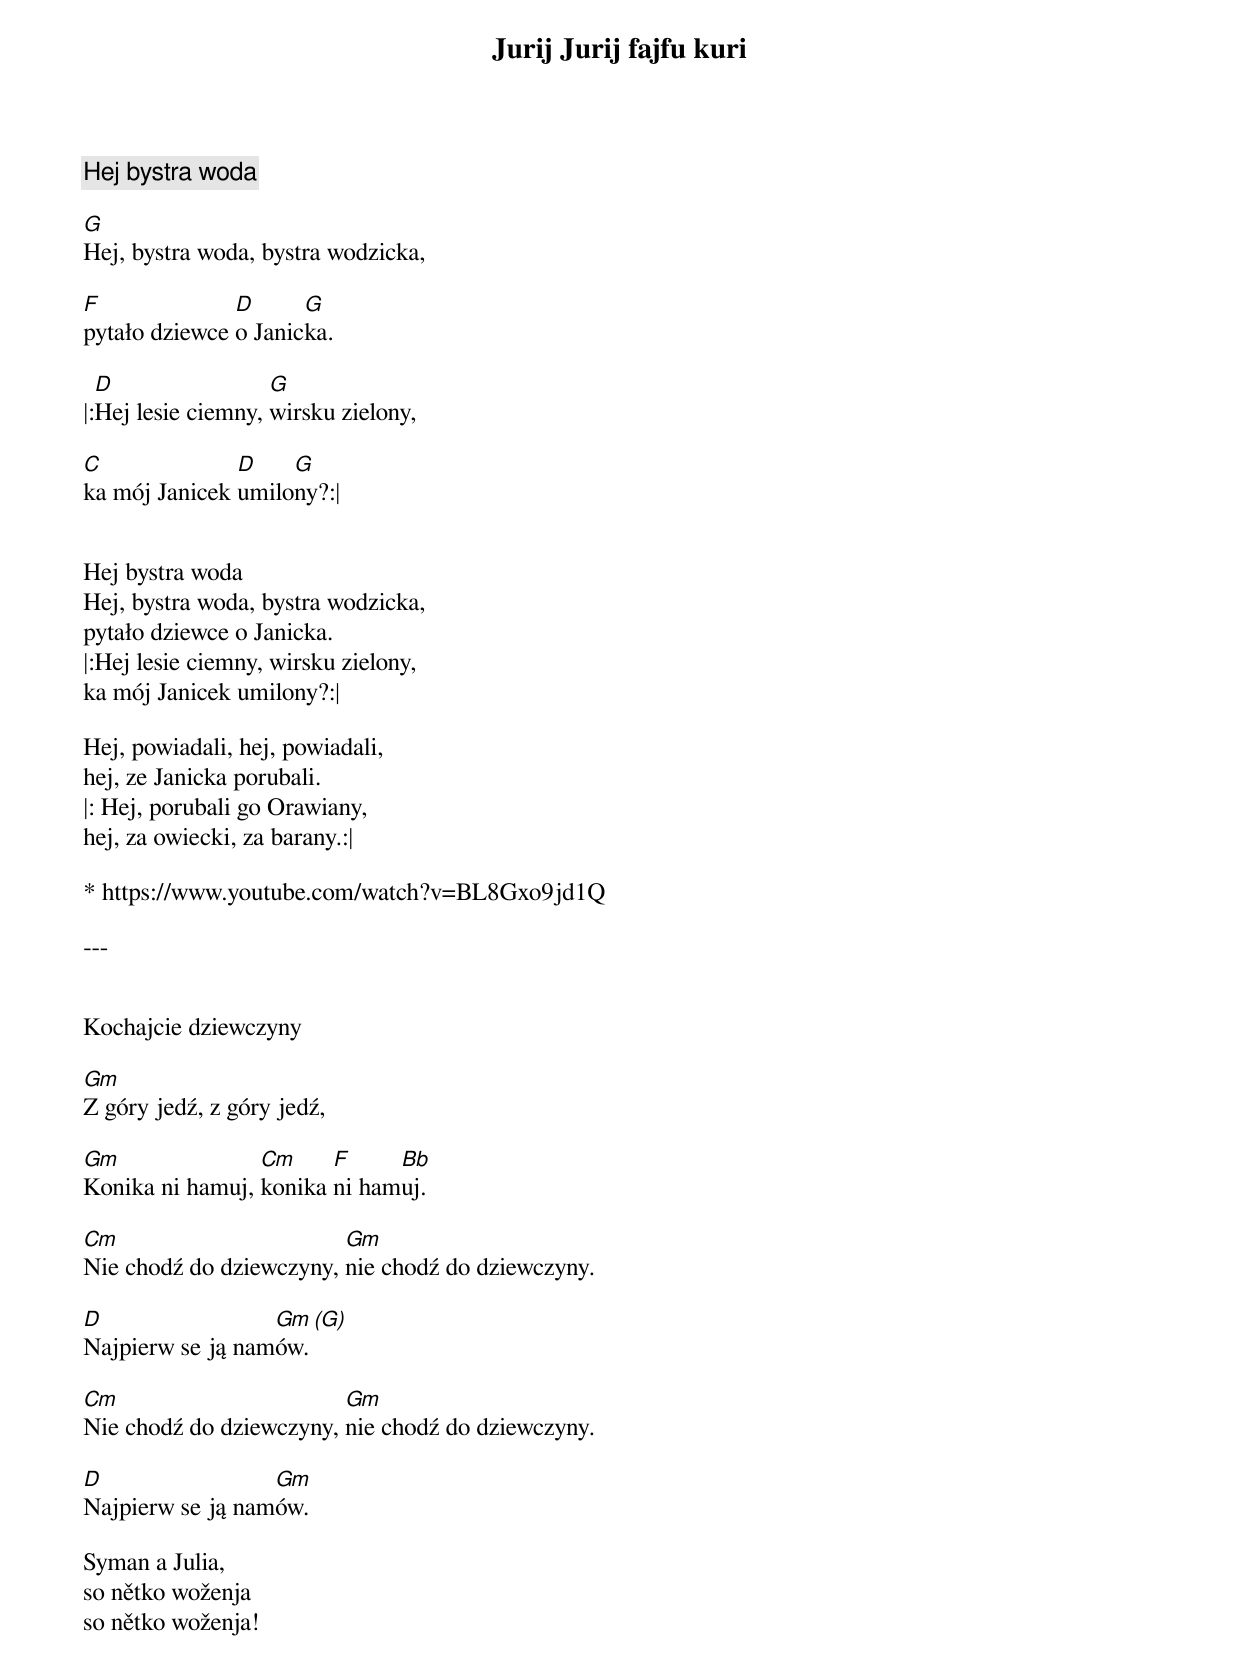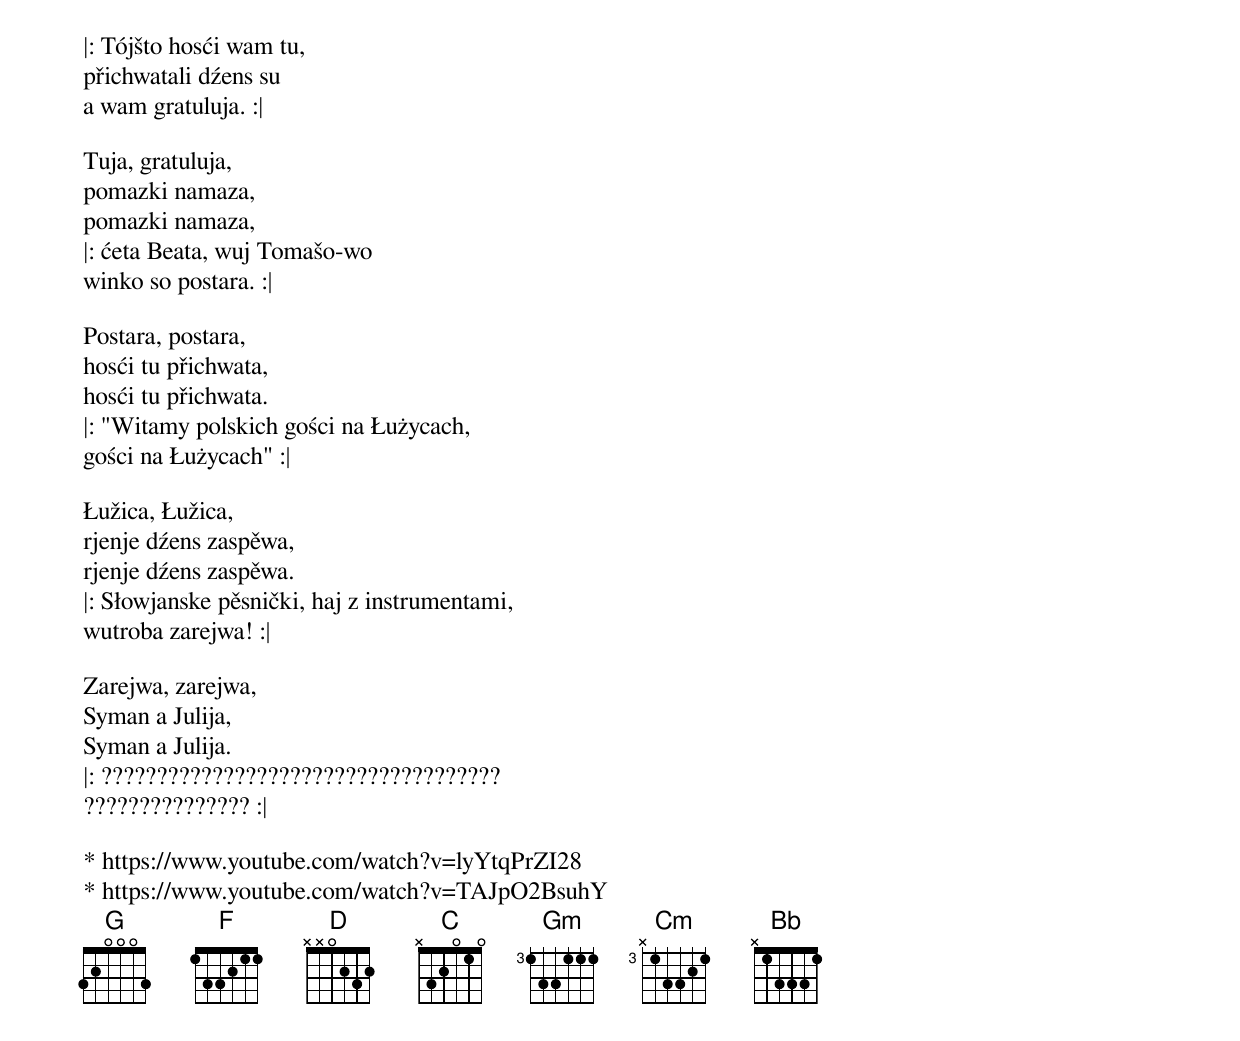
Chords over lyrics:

Jurij Jurij fajfu kuri

Hej bystra woda

G
Hej, bystra woda, bystra wodzicka,

F              D      G
pytało dziewce o Janicka.

  D                 G
|:Hej lesie ciemny, wirsku zielony,

C              D    G
ka mój Janicek umilony?:|


Hej bystra woda
Hej, bystra woda, bystra wodzicka,
pytało dziewce o Janicka.
|:Hej lesie ciemny, wirsku zielony,
ka mój Janicek umilony?:|

Hej, powiadali, hej, powiadali,
hej, ze Janicka porubali.
|: Hej, porubali go Orawiany,
hej, za owiecki, za barany.:|

* https://www.youtube.com/watch?v=BL8Gxo9jd1Q

---


Kochajcie dziewczyny

Gm
Z góry jedź, z góry jedź,

Gm               Cm     F     Bb
Konika ni hamuj, konika ni hamuj.

Cm                       Gm
Nie chodź do dziewczyny, nie chodź do dziewczyny.

D                 Gm (G)
Najpierw se ją namów.

Cm                       Gm
Nie chodź do dziewczyny, nie chodź do dziewczyny.

D                 Gm
Najpierw se ją namów.

Syman a Julia,
so nětko woženja
so nětko woženja!
|: Tójšto hosći wam tu,
přichwatali dźens su
a wam gratuluja. :|

Tuja, gratuluja,
pomazki namaza,
pomazki namaza,
|: ćeta Beata, wuj Tomašo-wo
winko so postara. :|

Postara, postara,
hosći tu přichwata,
hosći tu přichwata.
|: "Witamy polskich gości na Łużycach,
gości na Łużycach" :|

Łužica, Łužica,
rjenje dźens zaspěwa,
rjenje dźens zaspěwa.
|: Słowjanske pěsnički, haj z instrumentami,
wutroba zarejwa! :|

Zarejwa, zarejwa,
Syman a Julija,
Syman a Julija.
|: ????????????????????????????????????
??????????????? :|

* https://www.youtube.com/watch?v=lyYtqPrZI28
* https://www.youtube.com/watch?v=TAJpO2BsuhY
